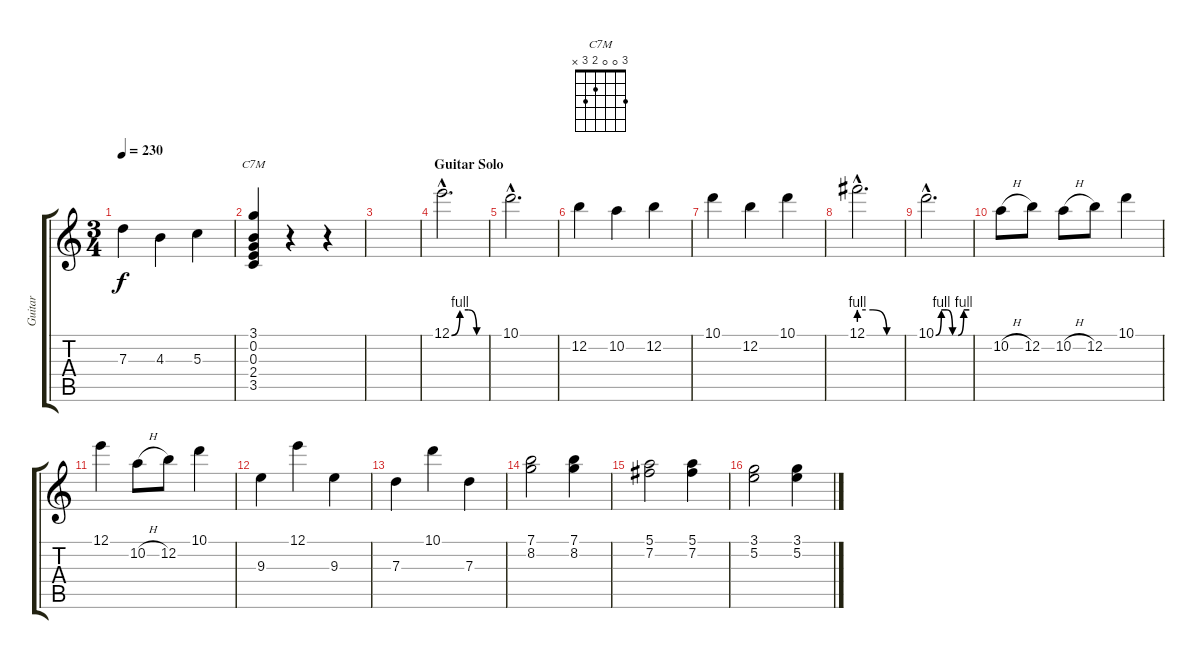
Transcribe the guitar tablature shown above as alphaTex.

\track ("Guitar" "Guitar") {instrument acousticguitarnylon}
\staff {score tabs}
\tuning (E4 B3 G3 D3 A2 E2) {hide}
\chord ("C7M" 3 0 0 2 3 x)
\ts (3 4)
\tempo 230
\clef g2
\ks c
7.3.4{dy f} 4.3.4 5.3.4 |
(3.1 0.2 0.3 2.4 3.5).4{ch "C7M"} r.4 r.4 |
|
\section ("" "Guitar Solo")
12.1{be (custom 0 0 15 4 30 4 45 0 60 0) hac}.2{d} |
10.1{hac}.2{d} |
12.2.4 10.2.4 12.2.4 |
10.1.4 12.2.4 10.1.4 |
12.1{be (custom 0 4 20 4 40 0 60 0) hac}.2{d} |
10.1{be (custom 0 0 10 4 20 4 30 0 40 0 50 4 60 4) hac}.2{d} |
10.2{h}.8 12.2.8 10.2{h}.8 12.2.8 10.1.4 |
12.1.4 10.2{h}.8 12.2.8 10.1.4 |
9.3.4 12.1.4 9.3.4 |
7.3.4 10.1.4 7.3.4 |
(7.1 8.2).2 (7.1 8.2).4 |
(5.1 7.2).2 (5.1 7.2).4 |
(3.1 5.2).2 (3.1 5.2).4
